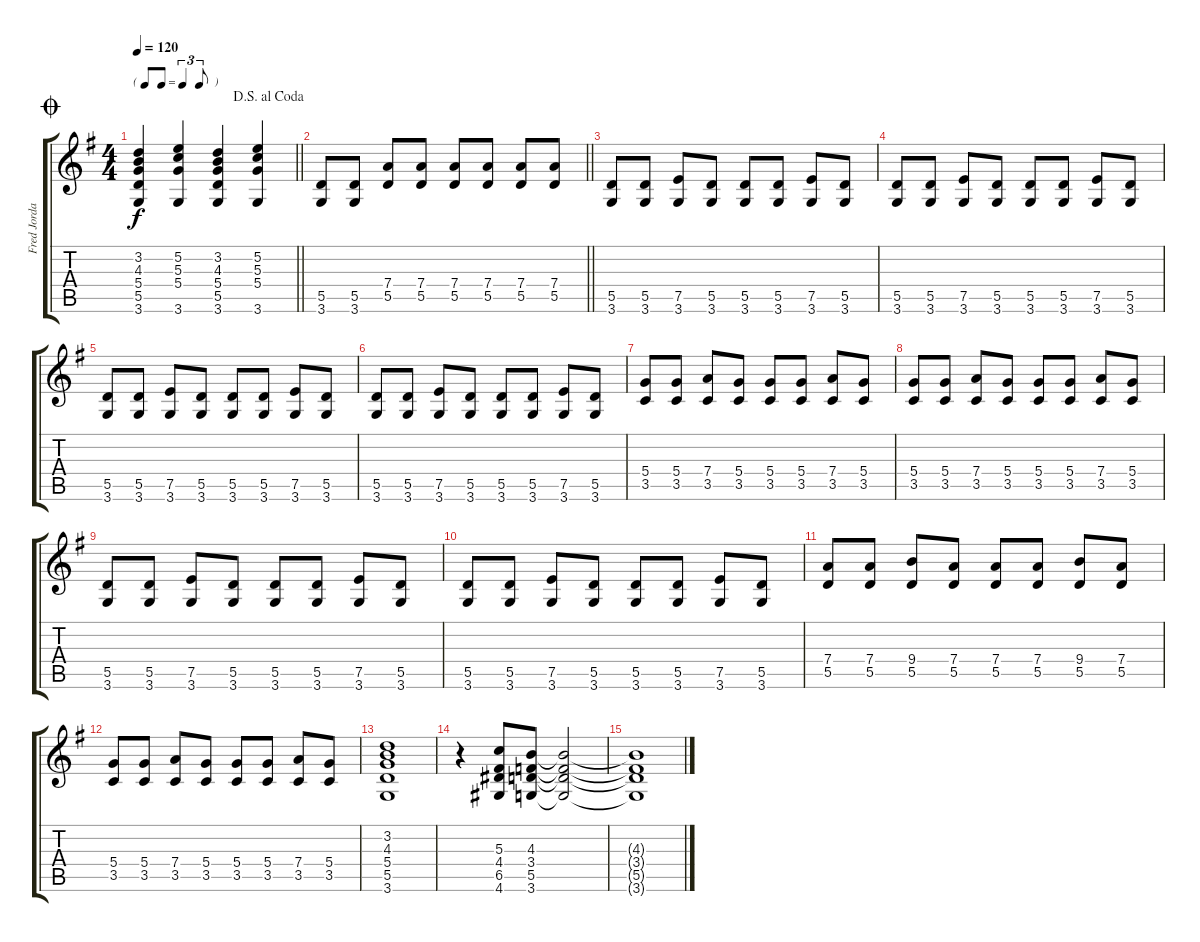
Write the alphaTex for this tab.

\track ("Fred Jordan - Electric Guitar " "Fred Jorda") {instrument electricguitarclean}
\staff {score tabs}
\tuning (E4 B3 G3 D3 A2 E2) {hide}
\ts (4 4)
\tf triplet8th
\jump coda
\jump dalsegnoalcoda
\tempo 120
\clef g2
\barLineRight lightlight
\ks g
(3.2 4.3 5.4 5.5 3.6).4{dy f} (5.2 5.3 5.4 3.6).4 (3.2 4.3 5.4 5.5 3.6).4 (5.2 5.3 5.4 3.6).4 |
\barLineRight lightlight
(5.5 3.6).8 (5.5 3.6).8 (7.4 5.5).8 (7.4 5.5).8 (7.4 5.5).8 (7.4 5.5).8 (7.4 5.5).8 (7.4 5.5).8 |
\section ("" " ")
(5.5 3.6).8 (5.5 3.6).8 (7.5 3.6).8 (5.5 3.6).8 (5.5 3.6).8 (5.5 3.6).8 (7.5 3.6).8 (5.5 3.6).8 |
(5.5 3.6).8 (5.5 3.6).8 (7.5 3.6).8 (5.5 3.6).8 (5.5 3.6).8 (5.5 3.6).8 (7.5 3.6).8 (5.5 3.6).8 |
(5.5 3.6).8 (5.5 3.6).8 (7.5 3.6).8 (5.5 3.6).8 (5.5 3.6).8 (5.5 3.6).8 (7.5 3.6).8 (5.5 3.6).8 |
(5.5 3.6).8 (5.5 3.6).8 (7.5 3.6).8 (5.5 3.6).8 (5.5 3.6).8 (5.5 3.6).8 (7.5 3.6).8 (5.5 3.6).8 |
(5.4 3.5).8 (5.4 3.5).8 (7.4 3.5).8 (5.4 3.5).8 (5.4 3.5).8 (5.4 3.5).8 (7.4 3.5).8 (5.4 3.5).8 |
(5.4 3.5).8 (5.4 3.5).8 (7.4 3.5).8 (5.4 3.5).8 (5.4 3.5).8 (5.4 3.5).8 (7.4 3.5).8 (5.4 3.5).8 |
(5.5 3.6).8 (5.5 3.6).8 (7.5 3.6).8 (5.5 3.6).8 (5.5 3.6).8 (5.5 3.6).8 (7.5 3.6).8 (5.5 3.6).8 |
(5.5 3.6).8 (5.5 3.6).8 (7.5 3.6).8 (5.5 3.6).8 (5.5 3.6).8 (5.5 3.6).8 (7.5 3.6).8 (5.5 3.6).8 |
(7.4 5.5).8 (7.4 5.5).8 (9.4 5.5).8 (7.4 5.5).8 (7.4 5.5).8 (7.4 5.5).8 (9.4 5.5).8 (7.4 5.5).8 |
(5.4 3.5).8 (5.4 3.5).8 (7.4 3.5).8 (5.4 3.5).8 (5.4 3.5).8 (5.4 3.5).8 (7.4 3.5).8 (5.4 3.5).8 |
(3.2 4.3 5.4 5.5 3.6).1 |
r.4 (5.3 4.4 6.5 4.6).8 (4.3 3.4 5.5 3.6).8 (4.3{t} 3.4{t} 5.5{t} 3.6{t}).2 |
(4.3{t} 3.4{t} 5.5{t} 3.6{t}).1
